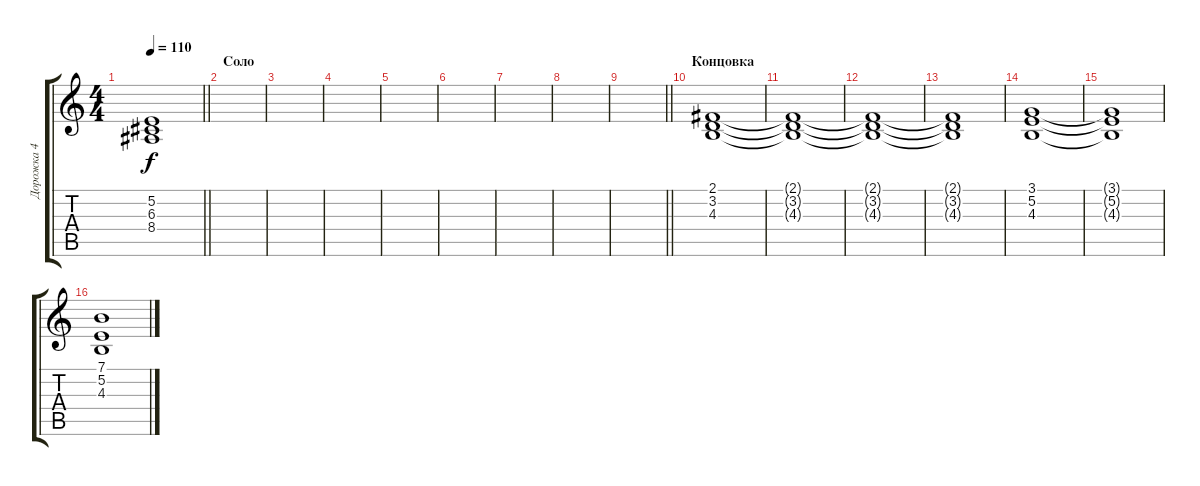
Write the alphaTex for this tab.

\track ("Дорожка 4" "Дорожка 4") {instrument pad2warm}
\staff {score tabs}
\tuning (E4 B3 G3 D3 A2 E2) {hide}
\ts (4 4)
\tempo 110
\clef g2
\barLineRight lightlight
\ks c
(5.2 6.3 8.4).1{dy f} |
\section ("" "Соло")
|
|
|
|
|
|
|
\barLineRight lightlight
|
\section ("" "Концовка")
(2.1 3.2 4.3).1 |
(2.1{t} 3.2{t} 4.3{t}).1 |
(2.1{t} 3.2{t} 4.3{t}).1 |
(2.1{t} 3.2{t} 4.3{t}).1 |
(3.1 5.2 4.3).1 |
(3.1{t} 5.2{t} 4.3{t}).1 |
(7.1 5.2 4.3).1
